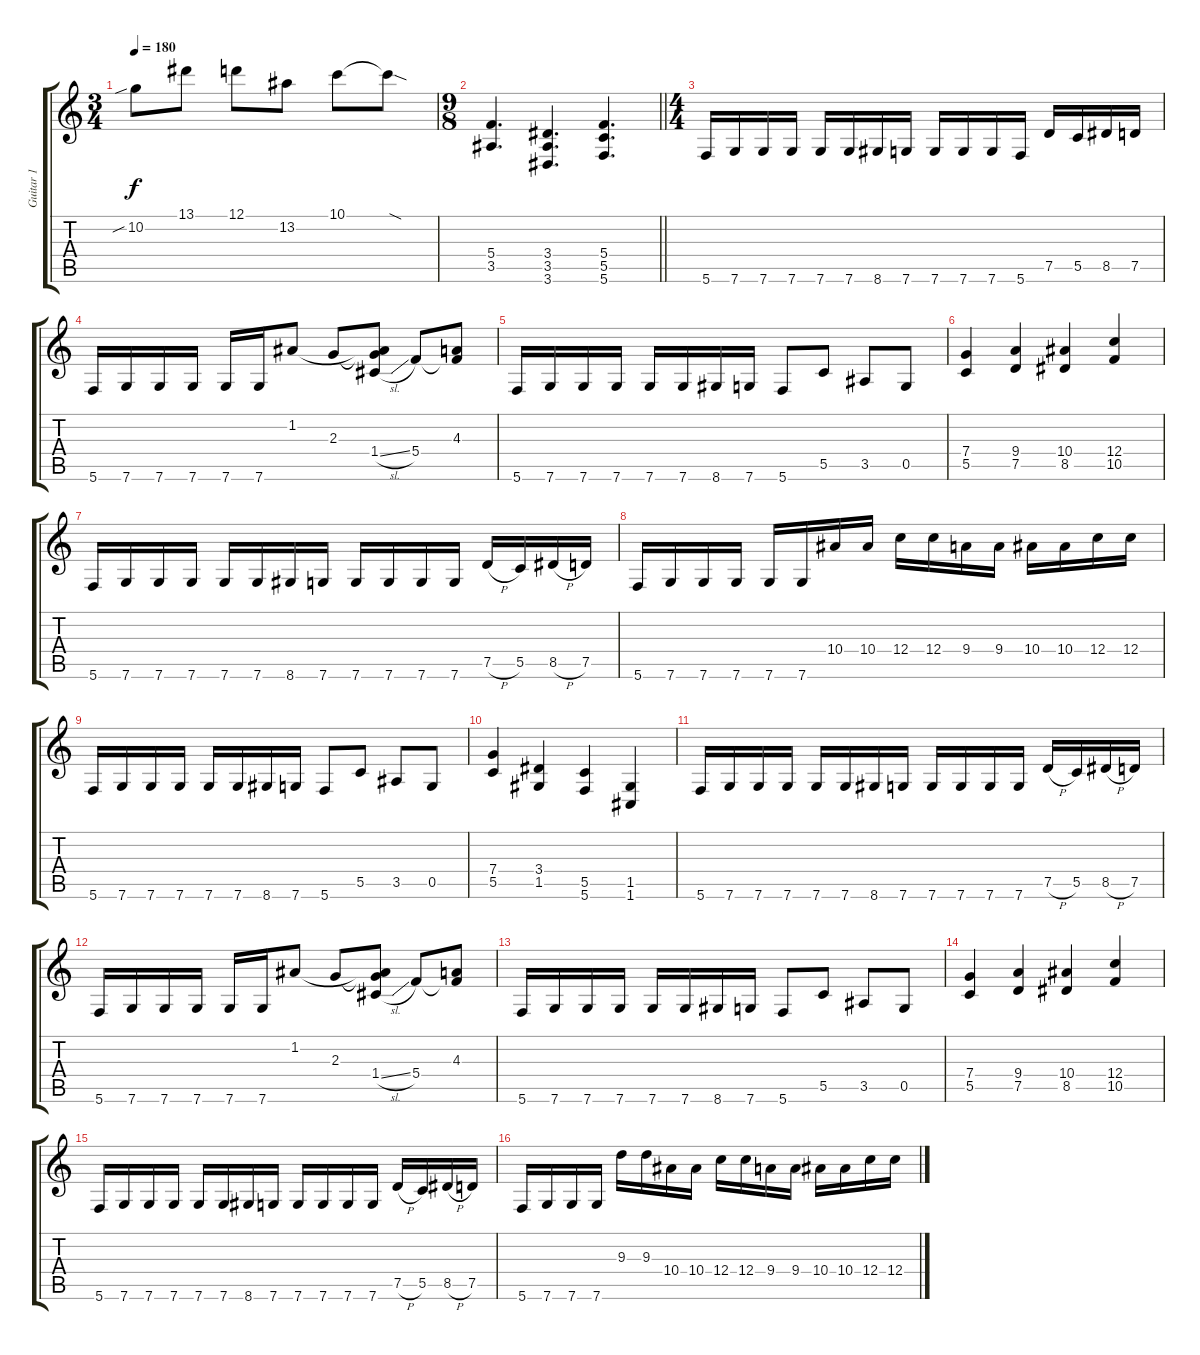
\track ("Guitar 1" "Guitar 1") {instrument distortionguitar}
\staff {score tabs}
\tuning (D4 A3 F3 C3 G2 C2) {hide}
\ts (3 4)
\tempo 180
\clef g2
\ks c
10.2{sib}.8{dy f} 13.1.8 12.1.8 13.2.8 10.1.8 10.1{sod t}.8 |
\ts (9 8)
\barLineRight lightlight
(5.4 3.5).4{d} (3.4 3.5 3.6).4{d} (5.4 5.5 5.6).4{d} |
\ts (4 4)
5.6.16 7.6.16 7.6.16 7.6.16 7.6.16 7.6.16 8.6.16 7.6.16 7.6.16 7.6.16 7.6.16 5.6.16 7.5.16 5.5.16 8.5.16 7.5.16 |
5.6.16 7.6.16 7.6.16 7.6.16 7.6.16 7.6.16 1.2.8 2.3.8 (1.2{t} 2.3{t} 1.4{sl}).8 5.4.8 (4.3 5.4{t}).8 |
5.6.16 7.6.16 7.6.16 7.6.16 7.6.16 7.6.16 8.6.16 7.6.16 5.6.8 5.5.8 3.5.8 0.5.8 |
(7.4 5.5).4 (9.4 7.5).4 (10.4 8.5).4 (12.4 10.5).4 |
5.6.16 7.6.16 7.6.16 7.6.16 7.6.16 7.6.16 8.6.16 7.6.16 7.6.16 7.6.16 7.6.16 7.6.16 7.5{h}.16 5.5.16 8.5{h}.16 7.5.16 |
5.6.16 7.6.16 7.6.16 7.6.16 7.6.16 7.6.16 10.4.16 10.4.16 12.4.16 12.4.16 9.4.16 9.4.16 10.4.16 10.4.16 12.4.16 12.4.16 |
5.6.16 7.6.16 7.6.16 7.6.16 7.6.16 7.6.16 8.6.16 7.6.16 5.6.8 5.5.8 3.5.8 0.5.8 |
(7.4 5.5).4 (3.4 1.5).4 (5.5 5.6).4 (1.5 1.6).4 |
5.6.16 7.6.16 7.6.16 7.6.16 7.6.16 7.6.16 8.6.16 7.6.16 7.6.16 7.6.16 7.6.16 7.6.16 7.5{h}.16 5.5.16 8.5{h}.16 7.5.16 |
5.6.16 7.6.16 7.6.16 7.6.16 7.6.16 7.6.16 1.2.8 2.3.8 (1.2{t} 2.3{t} 1.4{sl}).8 5.4.8 (4.3 5.4{t}).8 |
5.6.16 7.6.16 7.6.16 7.6.16 7.6.16 7.6.16 8.6.16 7.6.16 5.6.8 5.5.8 3.5.8 0.5.8 |
(7.4 5.5).4 (9.4 7.5).4 (10.4 8.5).4 (12.4 10.5).4 |
5.6.16 7.6.16 7.6.16 7.6.16 7.6.16 7.6.16 8.6.16 7.6.16 7.6.16 7.6.16 7.6.16 7.6.16 7.5{h}.16 5.5.16 8.5{h}.16 7.5.16 |
5.6.16 7.6.16 7.6.16 7.6.16 9.3.16 9.3.16 10.4.16 10.4.16 12.4.16 12.4.16 9.4.16 9.4.16 10.4.16 10.4.16 12.4.16 12.4.16
